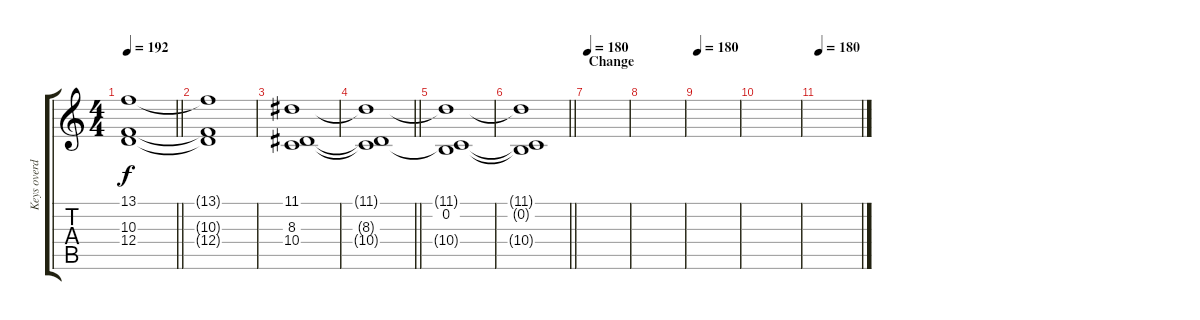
\track ("Keys overdubs" "Keys overd") {instrument synthstrings2}
\staff {score tabs}
\tuning (E4 B3 G3 D3 A2 E2) {hide}
\ts (4 4)
\tempo 192
\clef g2
\barLineRight lightlight
\ks c
(13.1 10.3 12.4).1{dy f} |
(13.1{t} 10.3{t} 12.4{t}).1 |
(11.1 8.3 10.4).1 |
\barLineRight lightlight
(11.1{t} 8.3{t} 10.4{t}).1 |
(11.1{t} 0.2 10.4{t}).1 |
\barLineRight lightlight
(11.1{t} 0.2{t} 10.4{t}).1 |
\section ("" "Change")
\tempo 180
|
|
\tempo 180
|
|
\tempo 180
